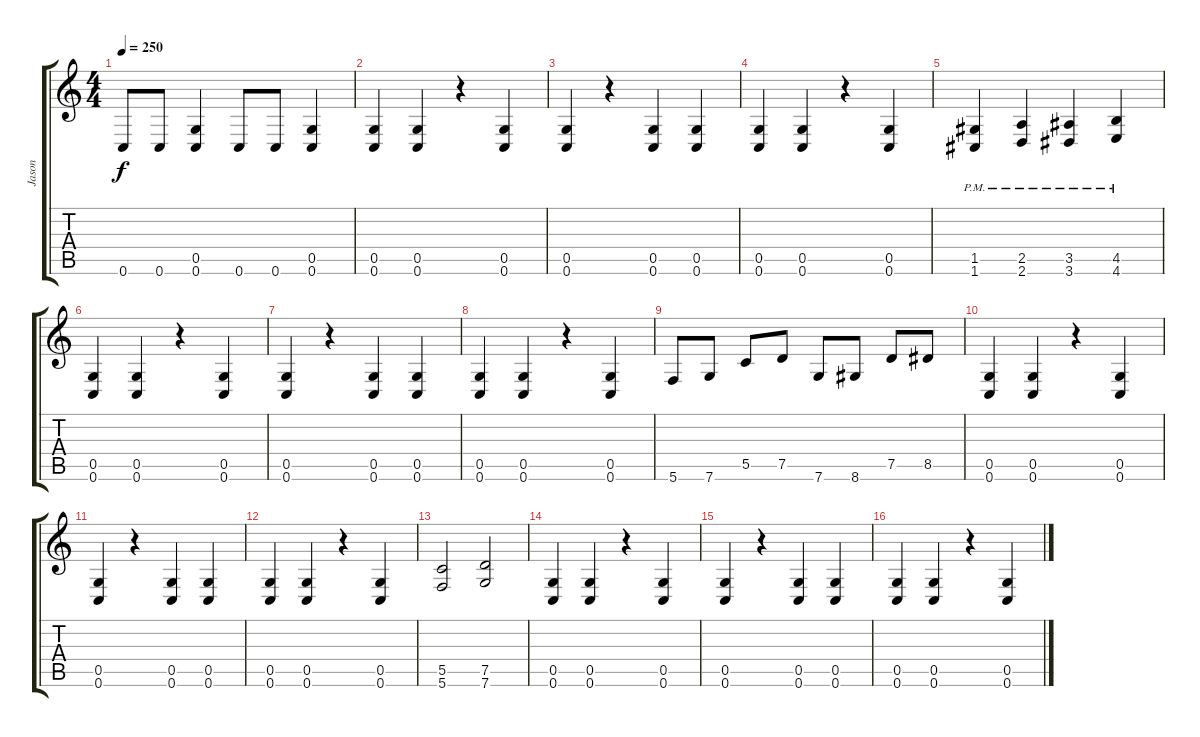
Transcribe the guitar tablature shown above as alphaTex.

\track ("Jason" "Jason") {instrument distortionguitar}
\staff {score tabs}
\tuning (D4 A3 F3 C3 G2 C2) {hide}
\ts (4 4)
\tempo 250
\clef g2
\ks c
0.6.8{dy f} 0.6.8 (0.5 0.6).4 0.6.8 0.6.8 (0.5 0.6).4 |
(0.5 0.6).4 (0.5 0.6).4 r.4 (0.5 0.6).4 |
(0.5 0.6).4 r.4 (0.5 0.6).4 (0.5 0.6).4 |
(0.5 0.6).4 (0.5 0.6).4 r.4 (0.5 0.6).4 |
(1.5{pm} 1.6{pm}).4 (2.5{pm} 2.6{pm}).4 (3.5{pm} 3.6{pm}).4 (4.5{pm} 4.6{pm}).4 |
(0.5 0.6).4 (0.5 0.6).4 r.4 (0.5 0.6).4 |
(0.5 0.6).4 r.4 (0.5 0.6).4 (0.5 0.6).4 |
(0.5 0.6).4 (0.5 0.6).4 r.4 (0.5 0.6).4 |
5.6.8 7.6.8 5.5.8 7.5.8 7.6.8 8.6.8 7.5.8 8.5.8 |
(0.5 0.6).4 (0.5 0.6).4 r.4 (0.5 0.6).4 |
(0.5 0.6).4 r.4 (0.5 0.6).4 (0.5 0.6).4 |
(0.5 0.6).4 (0.5 0.6).4 r.4 (0.5 0.6).4 |
(5.5 5.6).2 (7.5 7.6).2 |
(0.5 0.6).4 (0.5 0.6).4 r.4 (0.5 0.6).4 |
(0.5 0.6).4 r.4 (0.5 0.6).4 (0.5 0.6).4 |
(0.5 0.6).4 (0.5 0.6).4 r.4 (0.5 0.6).4
